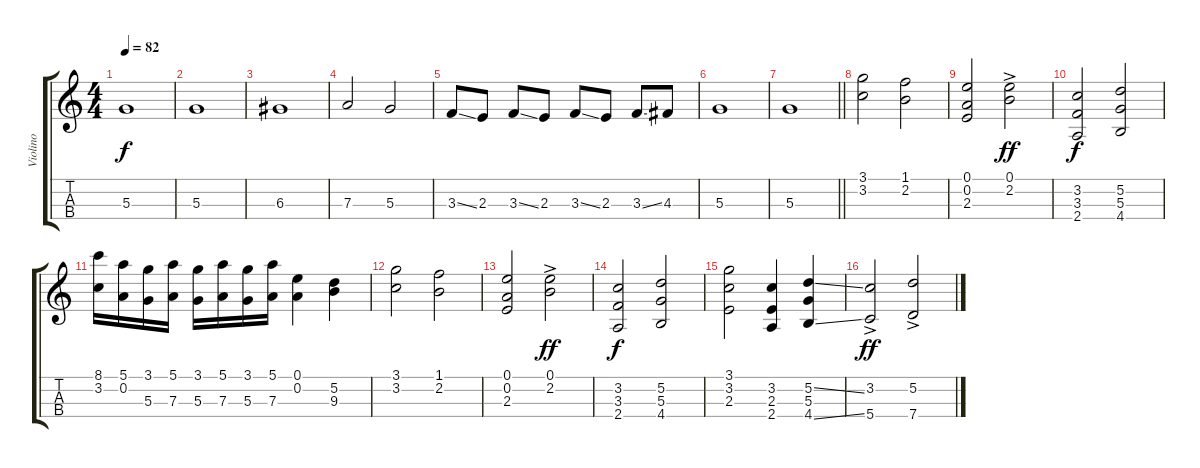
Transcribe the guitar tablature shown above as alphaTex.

\track ("Violino" "Violino") {instrument stringensemble1}
\staff {score tabs}
\tuning (E5 A4 D4 G3) {hide}
\ts (4 4)
\tempo 82
\clef g2
\ks c
5.3.1{dy f} |
5.3.1 |
6.3.1 |
7.3.2 5.3.2 |
3.3{ss}.8 2.3.8 3.3{ss}.8 2.3.8 3.3{ss}.8 2.3.8 3.3{ss}.8 4.3.8 |
5.3.1 |
\barLineRight lightlight
5.3.1 |
(3.1 3.2).2 (1.1 2.2).2 |
(0.1 0.2 2.3).2 (0.1{ac} 2.2).2{dy ff} |
(3.2 3.3 2.4).2{dy f} (5.2 5.3 4.4).2 |
(8.1 3.2).16 (5.1 0.2).16 (3.1 5.3).16 (5.1 7.3).16 (3.1 5.3).16 (5.1 7.3).16 (3.1 5.3).16 (5.1 7.3).16 (0.1 0.2).4 (5.2 9.3).4 |
(3.1 3.2).2 (1.1 2.2).2 |
(0.1 0.2 2.3).2 (0.1{ac} 2.2).2{dy ff} |
(3.2 3.3 2.4).2{dy f} (5.2 5.3 4.4).2 |
(3.1 3.2 2.3).2 (3.2 2.3 2.4).4 (5.2{ss} 5.3 4.4{ss}).4 |
(3.2{ac} 5.4{ac}).2{dy ff} (5.2{ac} 7.4{ac}).2
